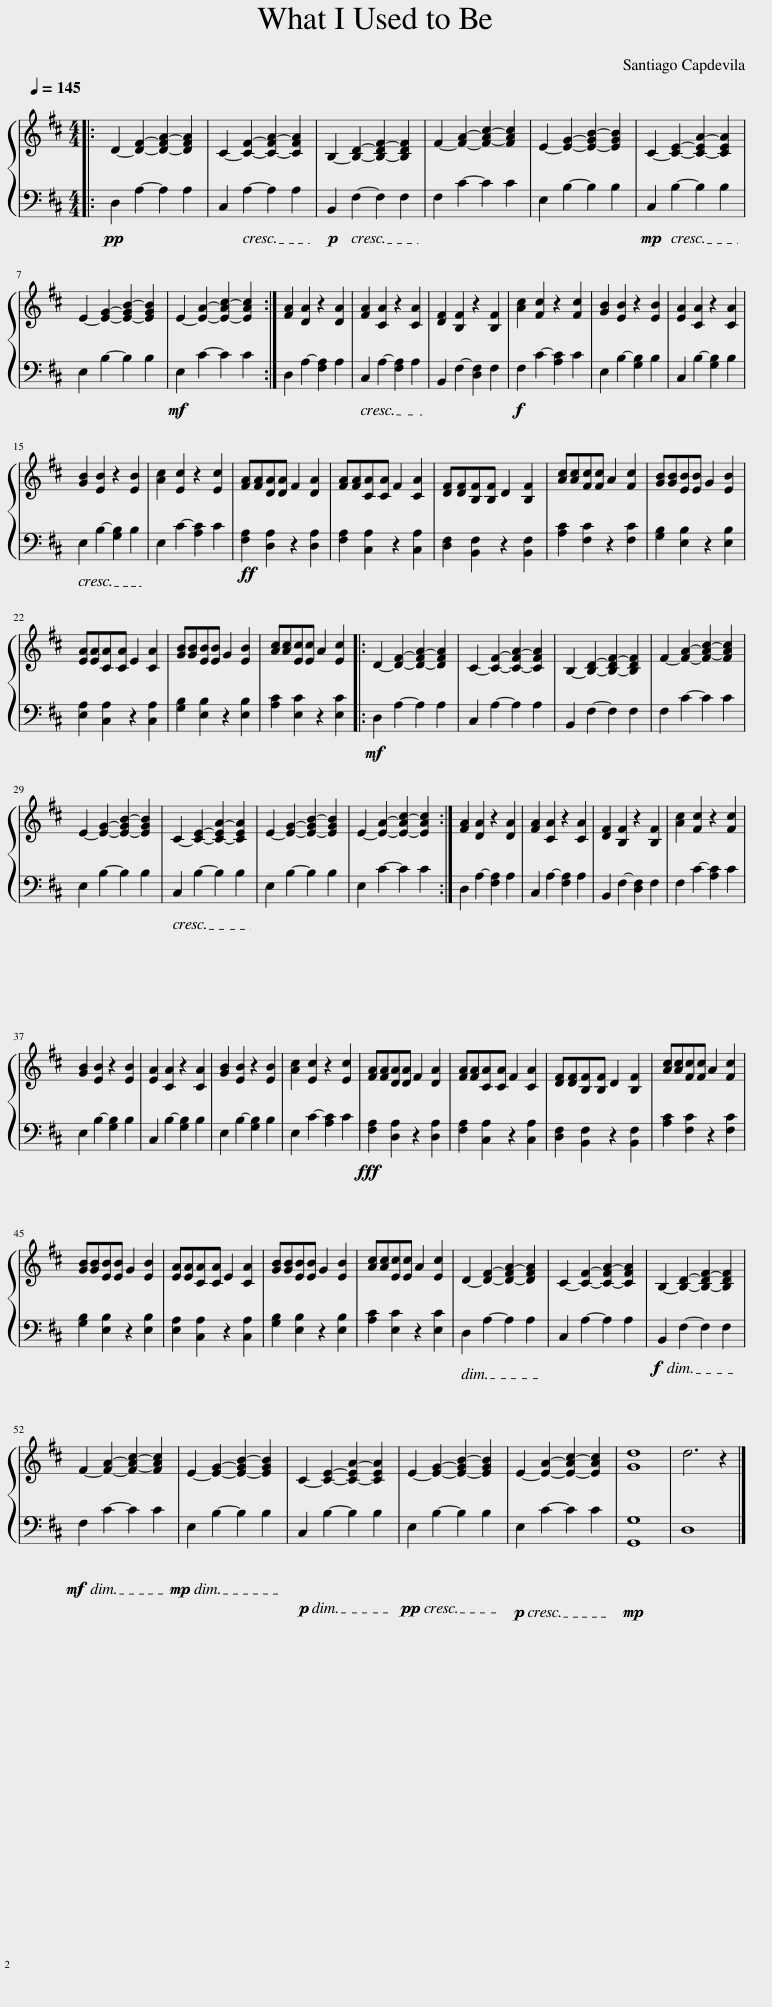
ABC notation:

X:1
%%score { 1 | 2 }
L:1/8
Q:1/4=145
M:4/4
I:linebreak $
K:D
V:1 treble
V:2 bass
V:1
|: D2- [DF]2- [D-FA-]2 [DFA]2 | C2- [CF]2- [C-FA-]2 [CFA]2 | B,2- [B,D]2- [B,-DF-]2 [B,DF]2 | F2- [FA]2- [F-Ac-]2 [FAc]2 | E2- [EG]2- [E-GB-]2 [EGB]2 | %5
 C2- [CE]2- [C-EA-]2 [CEA]2 |$ E2- [EG]2- [E-GB-]2 [EGB]2 | E2- [EA]2- [E-Ac-]2 [EAc]2 :| [FA]2 [DA]2 z2 [DA]2 | [FA]2 [CA]2 z2 [CA]2 | %10
 [DF]2 [B,F]2 z2 [B,F]2 | [Ac]2 [Fc]2 z2 [Fc]2 | [GB]2 [EB]2 z2 [EB]2 | [EA]2 [CA]2 z2 [CA]2 |$ [GB]2 [EB]2 z2 [EB]2 | %15
 [Ac]2 [Ec]2 z2 [Ec]2 | [FA][FA][DA][DA] F2 [DA]2 | [FA][FA][CA][CA] F2 [CA]2 | [DF][DF][B,F][B,F] D2 [B,F]2 | [Ac][Ac][Fc][Fc] A2 [Fc]2 | %20
 [GB][GB][EB][EB] G2 [EB]2 |$ [EA][EA][CA][CA] E2 [CA]2 | [GB][GB][EB][EB] G2 [EB]2 | [Ac][Ac][Ec][Ec] A2 [Ec]2 |: D2- [DF]2- [D-FA-]2 [DFA]2 | %25
 C2- [CF]2- [C-FA-]2 [CFA]2 | B,2- [B,D]2- [B,-DF-]2 [B,DF]2 | F2- [FA]2- [F-Ac-]2 [FAc]2 |$ E2- [EG]2- [E-GB-]2 [EGB]2 | C2- [CE]2- [C-EA-]2 [CEA]2 | %30
 E2- [EG]2- [E-GB-]2 [EGB]2 | E2- [EA]2- [E-Ac-]2 [EAc]2 :| [FA]2 [DA]2 z2 [DA]2 | [FA]2 [CA]2 z2 [CA]2 | [DF]2 [B,F]2 z2 [B,F]2 | %35
 [Ac]2 [Fc]2 z2 [Fc]2 |$ [GB]2 [EB]2 z2 [EB]2 | [EA]2 [CA]2 z2 [CA]2 | [GB]2 [EB]2 z2 [EB]2 | [Ac]2 [Ec]2 z2 [Ec]2 | %40
 [FA][FA][DA][DA] F2 [DA]2 | [FA][FA][CA][CA] F2 [CA]2 | [DF][DF][B,F][B,F] D2 [B,F]2 | [Ac][Ac][Fc][Fc] A2 [Fc]2 |$ [GB][GB][EB][EB] G2 [EB]2 | %45
 [EA][EA][CA][CA] E2 [CA]2 | [GB][GB][EB][EB] G2 [EB]2 | [Ac][Ac][Ec][Ec] A2 [Ec]2 | D2- [DF]2- [D-FA-]2 [DFA]2 | C2- [CF]2- [C-FA-]2 [CFA]2 | %50
 B,2- [B,D]2- [B,-DF-]2 [B,DF]2 |$ F2- [FA]2- [F-Ac-]2 [FAc]2 | E2- [EG]2- [E-GB-]2 [EGB]2 | C2- [CE]2- [C-EA-]2 [CEA]2 | E2- [EG]2- [E-GB-]2 [EGB]2 | %55
 E2- [EA]2- [E-Ac-]2 [EAc]2 | [Gd]8 | d6 z2 |] %58
V:2
|:!pp! D,2 A,2- A,2 A,2 | C,2 A,2- A,2 A,2 |!p! B,,2 F,2- F,2 F,2 | F,2 C2- C2 C2 | E,2 B,2- B,2 B,2 | %5
!mp! C,2 B,2- B,2 B,2 |$ E,2 B,2- B,2 B,2 |!mf! E,2 C2- C2 C2 :| D,2 A,2- [F,A,]2 A,2 | C,2 A,2- [F,A,]2 A,2 | %10
 B,,2 F,2- [D,F,]2 F,2 |!f! F,2 C2- [A,C]2 C2 | E,2 B,2- [G,B,]2 B,2 | C,2 B,2- [G,B,]2 B,2 |$ E,2 B,2- [G,B,]2 B,2 | %15
 E,2 C2- [A,C]2 C2 |!ff! [F,A,]2 [D,A,]2 z2 [D,A,]2 | [F,A,]2 [C,A,]2 z2 [C,A,]2 | [D,F,]2 [B,,F,]2 z2 [B,,F,]2 | [A,C]2 [F,C]2 z2 [F,C]2 | %20
 [G,B,]2 [E,B,]2 z2 [E,B,]2 |$ [E,A,]2 [C,A,]2 z2 [C,A,]2 | [G,B,]2 [E,B,]2 z2 [E,B,]2 | [A,C]2 [E,C]2 z2 [E,C]2 |:!mf! D,2 A,2- A,2 A,2 | %25
 C,2 A,2- A,2 A,2 | B,,2 F,2- F,2 F,2 | F,2 C2- C2 C2 |$ E,2 B,2- B,2 B,2 | C,2 B,2- B,2 B,2 | %30
 E,2 B,2- B,2 B,2 | E,2 C2- C2 C2 :| D,2 A,2- [F,A,]2 A,2 | C,2 A,2- [F,A,]2 A,2 | B,,2 F,2- [D,F,]2 F,2 | %35
 F,2 C2- [A,C]2 C2 |$ E,2 B,2- [G,B,]2 B,2 | C,2 B,2- [G,B,]2 B,2 | E,2 B,2- [G,B,]2 B,2 | E,2 C2- [A,C]2 C2 | %40
!fff! [F,A,]2 [D,A,]2 z2 [D,A,]2 | [F,A,]2 [C,A,]2 z2 [C,A,]2 | [D,F,]2 [B,,F,]2 z2 [B,,F,]2 | [A,C]2 [F,C]2 z2 [F,C]2 |$ [G,B,]2 [E,B,]2 z2 [E,B,]2 | %45
 [E,A,]2 [C,A,]2 z2 [C,A,]2 | [G,B,]2 [E,B,]2 z2 [E,B,]2 | [A,C]2 [E,C]2 z2 [E,C]2 | D,2 A,2- A,2 A,2 | C,2 A,2- A,2 A,2 | %50
!f! B,,2 F,2- F,2 F,2 |$!mf! F,2 C2- C2 C2 |!mp! E,2 B,2- B,2 B,2 |!p! C,2 B,2- B,2 B,2 |!pp! E,2 B,2- B,2 B,2 | %55
!p! E,2 C2- C2 C2 |!mp! [G,,G,]8 | D,8 |] %58
